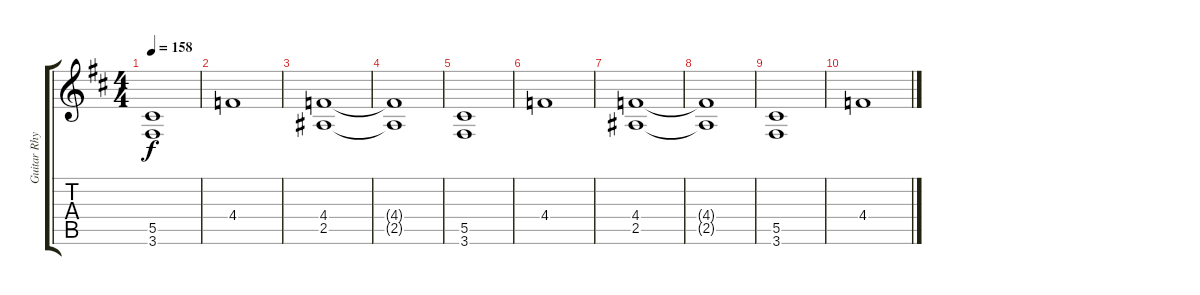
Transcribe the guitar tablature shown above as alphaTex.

\track ("Guitar Rhythm" "Guitar Rhy") {instrument distortionguitar}
\staff {score tabs}
\tuning (Eb4 Bb3 Gb3 Db3 Ab2 Eb2) {hide}
\ts (4 4)
\tempo 158
\clef g2
\ks d
(5.5 3.6).1{dy f} |
4.4.1 |
(4.4 2.5).1{volume 10} |
(4.4{t} 2.5{t}).1 |
(5.5 3.6).1 |
4.4.1 |
(4.4 2.5).1{volume 5} |
(4.4{t} 2.5{t}).1 |
(5.5 3.6).1 |
4.4.1
